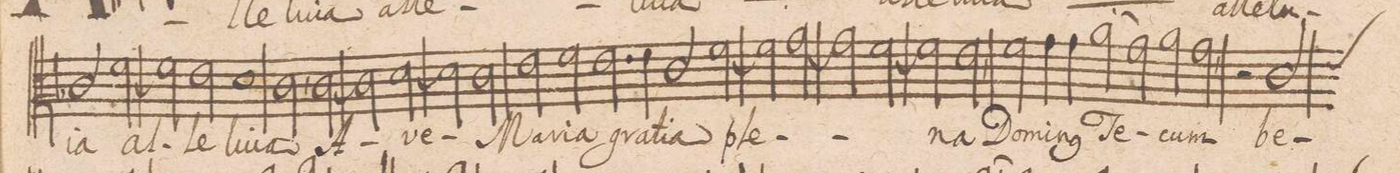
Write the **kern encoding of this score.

**kern	**text
*I"ALTVS.	*
*clefC3	*
*k[b-]	*
*met(C|)	*
*M2/1	*
2c/	-ia
[<2f\	al-
=9-	=9-
2f\]	.
2e\	-le-
1d	-lu-
=10-	=10-
2c,\	-ia
[<2c\	A-
2c\]	.
[<2d\	-ve
=11-	=11-
2d\]	.
2c\	Ma-
2e\	-ri-
2f\	-a
=12-	=12-
2.e\	gra-
4e\	-ti-
2c/	-a
[<2f\	ple-
=13-	=13-
2f\]	.
[<2g\	.
2g\]	.
[<2f\	.
=14-	=14-
2f\]	.
2e,\	-na
2f\	Do-
4g\	-mi-
4g\	-n(us)
=15-	=15-
(>2a\	Te-
2g\)	.
2a\	-cum
2g,\	.
=16-	=16-
2r	.
*custos:e	*
2c/	be-
*-	*-
